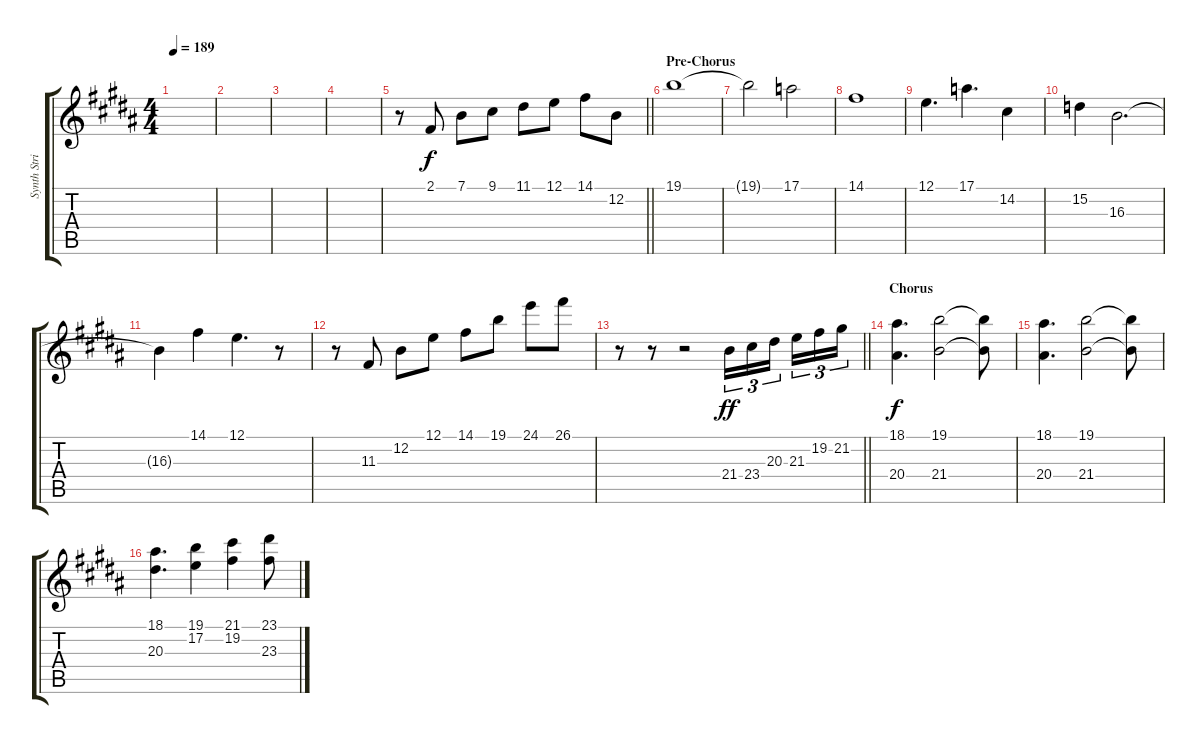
\track ("Synth Strings" "Synth Stri") {instrument synthstrings1}
\staff {score tabs}
\tuning (E4 B3 G3 D3 A2 E2) {hide}
\ts (4 4)
\tempo 189
\clef g2
\ks b
|
|
|
|
\barLineRight lightlight
r.8 2.1.8 7.1.8 9.1.8 11.1.8 12.1.8 14.1.8 12.2.8 |
\section ("" "Pre-Chorus")
19.1.1 |
19.1{t}.2 17.1.2 |
14.1.1 |
12.1.4{d} 17.1.4{d} 14.2.4 |
15.2.4 16.3.2{d} |
16.3{t}.4 14.1.4 12.1.4{d} r.8 |
r.8 11.3.8 12.2.8 12.1.8 14.1.8 19.1.8 24.1.8 26.1.8 |
\barLineRight lightlight
r.8 r.8 r.2 21.4.16{tu (3 2) dy ff} 23.4.16{tu (3 2)} 20.3.16{tu (3 2) beam splitsecondary} 21.3.16{tu (3 2)} 19.2.16{tu (3 2)} 21.2.16{tu (3 2)} |
\section ("" "Chorus")
(18.1 20.4).4{d dy f} (19.1 21.4).2 (19.1{t} 21.4{t}).8 |
(18.1 20.4).4{d} (19.1 21.4).2 (19.1{t} 21.4{t}).8 |
(18.1 20.3).4{d} (19.1 17.2).4 (21.1 19.2).4 (23.1 23.3).8
